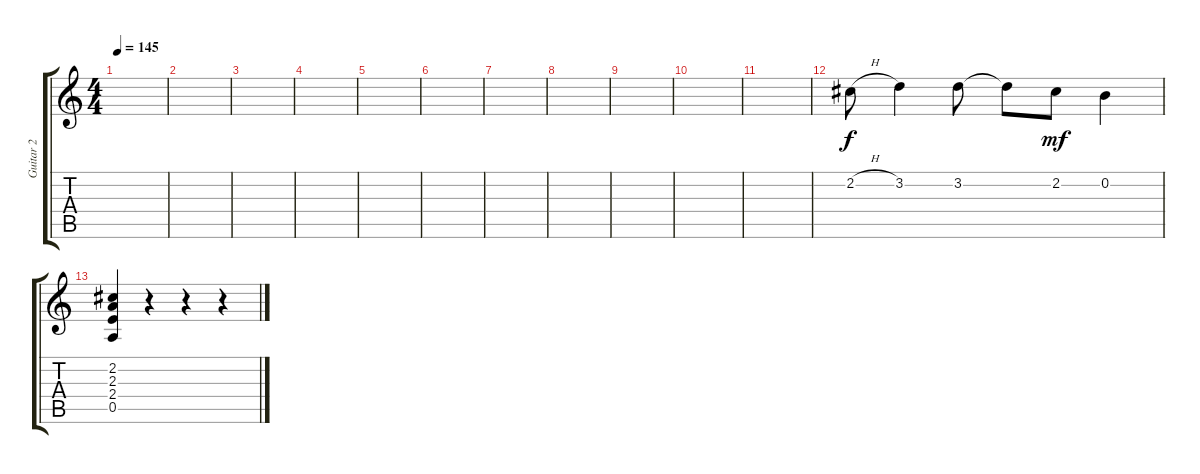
\track ("Guitar 2" "Guitar 2") {instrument electricguitarclean}
\staff {score tabs}
\tuning (E4 B3 G3 D3 A2 E2) {hide}
\ts (4 4)
\tempo 145
\clef g2
\ks c
|
|
|
|
|
|
|
|
|
|
|
2.2{h}.8 3.2.4 3.2.8 3.2{t}.8{dy f} 2.2.8{dy mf} 0.2.4 |
(2.2 2.3 2.4 0.5).4 r.4 r.4 r.4
